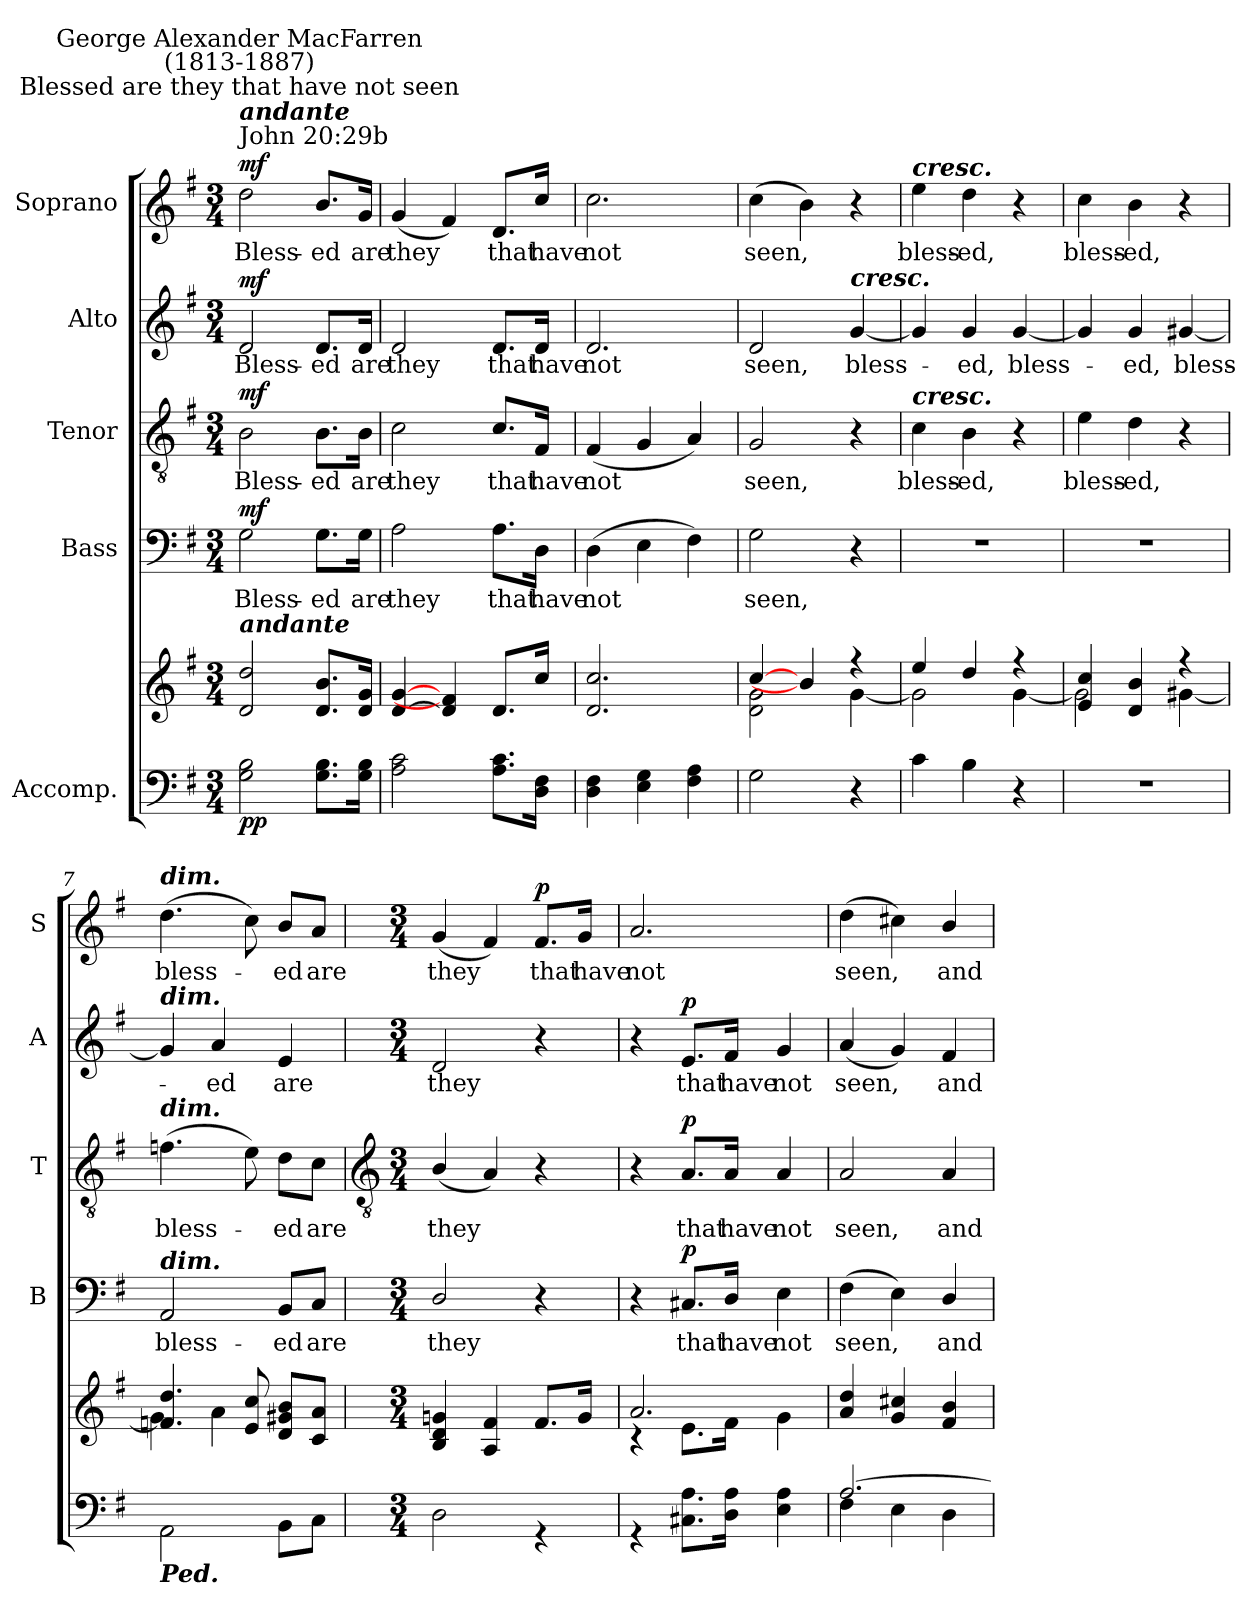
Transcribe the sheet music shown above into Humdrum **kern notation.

**kern	**kern	**dynam	**kern	**text	**dynam	**kern	**text	**dynam	**kern	**text	**dynam	**kern	**text	**dynam
*part5	*part5	*part5	*part4	*part4	*part4	*part3	*part3	*part3	*part2	*part2	*part2	*part1	*part1	*part1
*staff6	*staff5	*staff5/6	*staff4	*staff4	*staff4	*staff3	*staff3	*staff3	*staff2	*staff2	*staff2	*staff1	*staff1	*staff1
*I"Accomp.	*	*	*I"Bass	*	*	*I"Tenor	*	*	*I"Alto	*	*	*I"Soprano	*	*
*	*	*	*I'B	*	*	*I'T	*	*	*I'A	*	*	*I'S	*	*
*clefF4	*clefG2	*	*clefF4	*	*	*clefGv2	*	*	*clefG2	*	*	*clefG2	*	*
*k[f#]	*k[f#]	*	*k[f#]	*	*	*k[f#]	*	*	*k[f#]	*	*	*k[f#]	*	*
*G:	*G:	*	*G:	*	*	*G:	*	*	*G:	*	*	*G:	*	*
*M3/4	*M3/4	*	*M3/4	*	*	*M3/4	*	*	*M3/4	*	*	*M3/4	*	*
*MM58	*MM58	*	*MM58	*	*	*MM58	*	*	*MM58	*	*	*MM58	*	*
=1	=1	=1	=1	=1	=1	=1	=1	=1	=1	=1	=1	=1	=1	=1
*	*^	*	*	*	*	*	*	*	*	*	*	*	*	*
!	!	!	!	!	!	!	!	!	!	!	!	!	!LO:TX:a:t=John 20&colon;29b	!	!
!	!	!	!	!	!	!	!	!	!	!	!	!	!LO:TX:a:Bi:t=andante	!	!
!	!	!	!	!	!	!	!	!	!	!	!	!	!LO:TX:a:cj:t=Blessed are they that have not seen	!	!
!	!	!	!	!	!	!	!	!	!	!	!	!	!LO:TX:a:cj:t=George Alexander MacFarren\n(1813-1887)	!	!
!	!LO:TX:a:Bi:t=andante	!	!	!	!	!	!	!	!	!	!	!	!	!	!
!	!	!	!LO:DY:b=2	!	!LO:LY:b	!	!	!LO:LY:b	!	!	!LO:LY:b	!	!	!LO:LY:b	!
!	!	!	!LO:DY:n=1:b	!	!	!LO:DY:b	!	!	!LO:DY:b	!	!	!LO:DY:b	!	!	!LO:DY:b
2G 2B	2d 2dd	2.ryy	p p	2G	Bless-	mf	2B	Bless-	mf	2d	Bless-	mf	2dd	Bless-	mf
!	!	!	!	!	!LO:LY:b	!	!	!LO:LY:b	!	!	!LO:LY:b	!	!	!LO:LY:b	!
8.G 8.BL	8.d/ 8.b/L	.	.	8.G\L	-ed	.	8.B\L	-ed	.	8.d/L	-ed	.	8.b/L	-ed	.
!	!	!	!	!	!LO:LY:b	!	!	!LO:LY:b	!	!	!LO:LY:b	!	!	!LO:LY:b	!
16G 16BJ	16d 16gJ	.	.	16G\Jk	are	.	16B\Jk	are	.	16d/Jk	are	.	16g/Jk	are	.
=2	=2	=2	=2	=2	=2	=2	=2	=2	=2	=2	=2	=2	=2	=2	=2
!	!	!	!	!	!LO:LY:b	!	!	!LO:LY:b	!	!	!LO:LY:b	!	!	!LO:LY:b	!
2A 2c	[4d [4g	2.ryy	.	2A	they	.	2c	they	.	2d	they	.	(<4g	they	.
.	4d] 4f#]	.	.	.	.	.	.	.	.	.	.	.	4f#)	.	.
!	!	!	!	!	!LO:LY:b	!	!	!LO:LY:b	!	!	!LO:LY:b	!	!	!LO:LY:b	!
8.A 8.cL	8.dL	.	.	8.A\L	that	.	8.c/L	that	.	8.d/L	that	.	8.d/L	that	.
!	!	!	!	!	!LO:LY:b	!	!	!LO:LY:b	!	!	!LO:LY:b	!	!	!LO:LY:b	!
16D 16F#J	16ccJ	.	.	16D\Jk	have	.	16F#/Jk	have	.	16d/Jk	have	.	16cc/Jk	have	.
=3	=3	=3	=3	=3	=3	=3	=3	=3	=3	=3	=3	=3	=3	=3	=3
!	!	!	!	!	!LO:LY:b	!	!	!LO:LY:b	!	!	!LO:LY:b	!	!	!LO:LY:b	!
4D 4F#	2.d 2.cc	2.ryy	.	(>4D	not	.	(<4F#	not	.	2.d	not	.	2.cc	not	.
4E 4G	.	.	.	4E	.	.	4G	.	.	.	.	.	.	.	.
4F# 4A	.	.	.	4F#)	.	.	4A)	.	.	.	.	.	.	.	.
=4	=4	=4	=4	=4	=4	=4	=4	=4	=4	=4	=4	=4	=4	=4	=4
!	!	!	!	!	!LO:LY:b	!	!	!LO:LY:b	!	!	!LO:LY:b	!	!	!LO:LY:b	!
2G	[4cc/	2d\ 2g\	.	2G	seen,	.	2G	seen,	.	2d	seen,	.	(>4cc	seen,	.
.	4b/]	.	.	.	.	.	.	.	.	.	.	.	4b)	.	.
!	!	!	!	!	!	!	!	!	!	!LO:TX:a:Bi:t=cresc.	!	!	!	!	!
!	!	!	!	!	!	!	!	!	!	!	!LO:LY:b	!	!	!	!
4r	4r	[4g\	.	4r	.	.	4r	.	.	[4g	bless-	.	4r	.	.
=5	=5	=5	=5	=5	=5	=5	=5	=5	=5	=5	=5	=5	=5	=5	=5
!	!	!	!	!	!	!	!	!	!	!	!	!	!LO:TX:a:Bi:t=cresc.	!	!
!	!	!	!	!	!	!	!LO:TX:a:Bi:t=cresc.	!	!	!	!	!	!	!	!
!	!	!	!	!LO:N:vis=1	!	!	!	!LO:LY:b	!	!	!	!	!	!LO:LY:b	!
4c	4ee/	2g\]	.	2.r	.	.	4c	bless-	.	4g]	.	.	4ee	bless-	.
!	!	!	!	!	!	!	!	!LO:LY:b	!	!	!LO:LY:b	!	!	!LO:LY:b	!
4B	4dd/	.	.	.	.	.	4B	-ed,	.	4g	ed,	.	4dd	-ed,	.
!	!	!	!	!	!	!	!	!	!	!	!LO:LY:b	!	!	!	!
4r	4r	[4g\	.	.	.	.	4r	.	.	[4g	bless-	.	4r	.	.
=6	=6	=6	=6	=6	=6	=6	=6	=6	=6	=6	=6	=6	=6	=6	=6
!	!	!	!	!LO:N:vis=1	!	!	!	!LO:LY:b	!	!	!	!	!	!LO:LY:b	!
2.r	4e 4cc	2g\]	.	2.r	.	.	4e	bless-	.	4g]	.	.	4cc	bless-	.
!	!	!	!	!	!	!	!	!LO:LY:b	!	!	!LO:LY:b	!	!	!LO:LY:b	!
.	4d 4b	.	.	.	.	.	4d	-ed,	.	4g	ed,	.	4b	-ed,	.
!	!	!	!	!	!	!	!	!	!	!	!LO:LY:b	!	!	!	!
.	4r	[4g#X\	.	.	.	.	4r	.	.	[4g#X	bless-	.	4r	.	.
=7	=7	=7	=7	=7	=7	=7	=7	=7	=7	=7	=7	=7	=7	=7	=7
!	!	!	!	!	!	!	!	!	!	!	!	!	!LO:TX:a:Bi:t=dim.	!	!
!	!	!	!	!	!	!	!	!	!	!LO:TX:a:Bi:t=dim.	!	!	!	!	!
!	!	!	!	!	!	!	!LO:TX:a:Bi:t=dim.	!	!	!	!	!	!	!	!
!	!	!	!	!LO:TX:a:Bi:t=dim.	!	!	!	!	!	!	!	!	!	!	!
!LO:TX:b:Bi:t=Ped.	!	!	!	!	!	!	!	!	!	!	!	!	!	!	!
!	!	!	!	!	!LO:LY:b	!	!	!LO:LY:b	!	!	!	!	!	!LO:LY:b	!
2AA\	4.fn 4.dd	4g#\]	.	2AA	bless-	.	(>4.fn	bless-	.	4g#]	.	.	(>4.dd	bless-	.
!	!	!	!	!	!	!	!	!	!	!	!LO:LY:b	!	!	!	!
.	.	4a\	.	.	.	.	.	.	.	4a	ed	.	.	.	.
.	8e 8cc	.	.	.	.	.	8e)	.	.	.	.	.	8cc)	.	.
!	!	!	!	!	!LO:LY:b	!	!	!LO:LY:b	!	!	!LO:LY:b	!	!	!LO:LY:b	!
8BB\L	8d/ 8g#X/ 8b/L	4ryy	.	8BB/L	-ed	.	8d\L	ed	.	4e	are	.	8b/L	ed	.
!	!	!	!	!	!LO:LY:b	!	!	!LO:LY:b	!	!	!	!	!	!LO:LY:b	!
8C\J	8c 8aJ	.	.	8C/J	are	.	8c\J	are	.	.	.	.	8a/J	are	.
!!LO:LB:g=z
=8	=8	=8	=8	=8	=8	=8	=8	=8	=8	=8	=8	=8	=8	=8	=8
*	*	*	*	*	*	*	*clefGv2	*	*	*	*	*	*	*	*
*M3/4	*M3/4	*	*	*M3/4	*	*	*M3/4	*	*	*M3/4	*	*	*M3/4	*	*
*^	*	*	*	*	*	*	*	*	*	*	*	*	*	*	*
!	!	!	!	!	!	!LO:LY:b	!	!	!LO:LY:b	!	!	!LO:LY:b	!	!	!LO:LY:b	!
2.ryy	2D\	4B 4d 4gn	2.ryy	.	2D/	they	.	(<4B/	they	.	2d	they	.	(<4g	they	.
.	.	4A 4f#	.	.	.	.	.	4A)	.	.	.	.	.	4f#)	.	.
!	!	!	!	!	!	!	!	!	!	!	!	!	!	!	!LO:LY:b	!LO:DY:b
.	4r	8.f#L	.	.	4r	.	.	4r	.	.	4r	.	.	8.f#/L	that	p
!	!	!	!	!	!	!	!	!	!	!	!	!	!	!	!LO:LY:b	!
.	.	16gJ	.	.	.	.	.	.	.	.	.	.	.	16g/Jk	have	.
=9	=9	=9	=9	=9	=9	=9	=9	=9	=9	=9	=9	=9	=9	=9	=9	=9
!	!	!	!	!	!	!	!	!	!	!	!	!	!	!	!LO:LY:b	!
2.ryy	4r	2.a	4r	.	4r	.	.	4r	.	.	4r	.	.	2.a	not	.
!	!	!	!	!	!	!LO:LY:b	!LO:DY:b	!	!LO:LY:b	!LO:DY:b	!	!LO:LY:b	!LO:DY:b	!	!	!
.	8.C#X\ 8.A\L	.	8.e\L	.	8.C#X/L	that	p	8.A/L	that	p	8.e/L	that	p	.	.	.
!	!	!	!	!	!	!LO:LY:b	!	!	!LO:LY:b	!	!	!LO:LY:b	!	!	!	!
.	16D\ 16A\J	.	16f#\J	.	16D/Jk	have	.	16A/Jk	have	.	16f#/Jk	have	.	.	.	.
!	!	!	!	!	!	!LO:LY:b	!	!	!LO:LY:b	!	!	!LO:LY:b	!	!	!	!
.	4E\ 4A\	.	4g\	.	4E	not	.	4A	not	.	4g	not	.	.	.	.
=10	=10	=10	=10	=10	=10	=10	=10	=10	=10	=10	=10	=10	=10	=10	=10	=10
!	!	!	!	!	!	!LO:LY:b	!	!	!LO:LY:b	!	!	!LO:LY:b	!	!	!LO:LY:b	!
[2.A/	4F#\	4a 4dd	2.ryy	.	(>4F#	seen,	.	2A	seen,	.	(<4a	seen,	.	(>4dd	seen,	.
.	4E\	4g 4cc#X	.	.	4E)	.	.	.	.	.	4g)	.	.	4cc#X)	.	.
!	!	!	!	!	!	!LO:LY:b	!	!	!LO:LY:b	!	!	!LO:LY:b	!	!	!LO:LY:b	!
.	4D\	4f#/ 4b/	.	.	4D/	and	.	4A	and	.	4f#	and	.	4b/	and	.
*v	*v	*	*	*	*	*	*	*	*	*	*	*	*	*	*	*
*	*v	*v	*	*	*	*	*	*	*	*	*	*	*	*	*
=	=	=	=	=	=	=	=	=	=	=	=	=	=	=
*-	*-	*-	*-	*-	*-	*-	*-	*-	*-	*-	*-	*-	*-	*-
